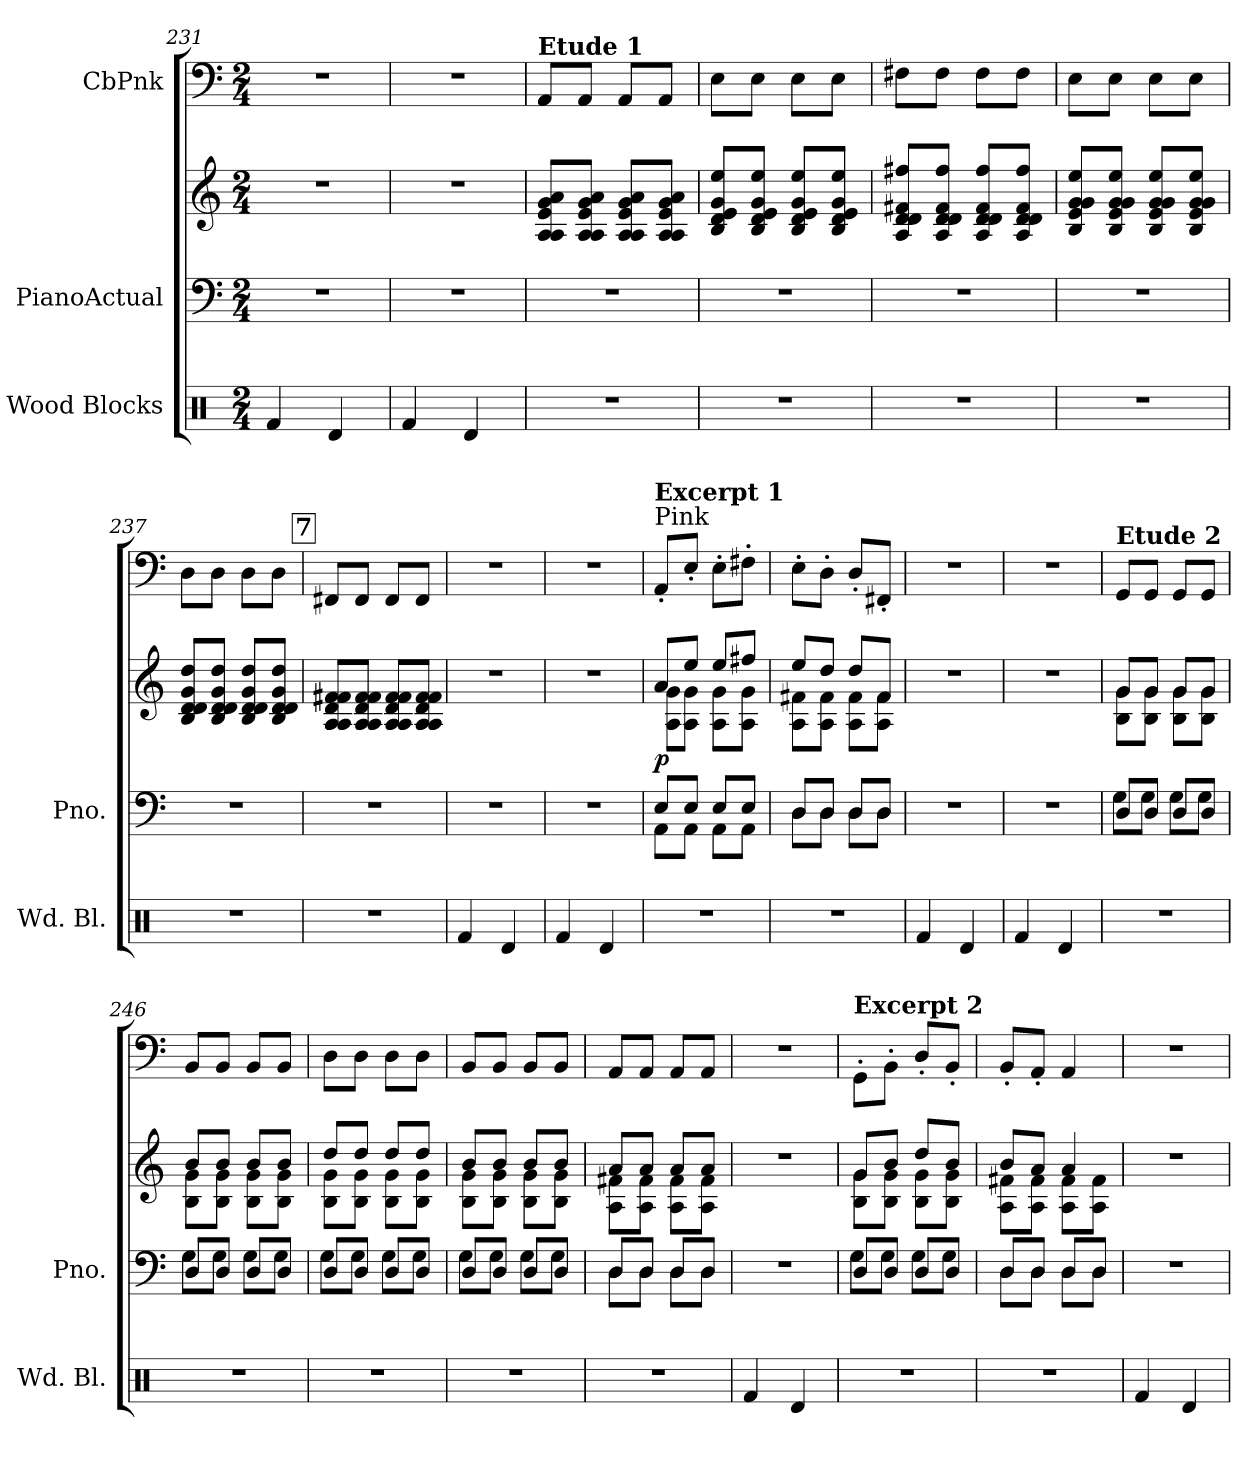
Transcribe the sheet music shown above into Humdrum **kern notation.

**kern	**kern	**kern	**dynam	**kern
*part3	*part2	*part2	*part2	*part1
*staff4	*staff3	*staff2	*staff2/3	*staff1
*I"Wood Blocks	*I"PianoActual	*	*	*I"CbPnk
*I'Wd. Bl.	*I'Pno.	*	*	*
*clefX	*clefF4	*clefG2	*	*clefF4
*k[]	*k[]	*k[]	*	*k[]
*M2/4	*M2/4	*M2/4	*	*M2/4
=231	=231	=231	=231	=231
4Rf/	2r	2r	.	2r
4Rd/	.	.	.	.
=232	=232	=232	=232	=232
4Rf/	2r	2r	.	2r
4Rd/	.	.	.	.
=233	=233	=233	=233	=233
!	!	!	!	!LO:TX:a:B:t=Etude 1
2r	2r	8A/ 8A/ 8e/ 8g/ 8a/L	.	8AA/L
.	.	8A/ 8A/ 8e/ 8g/ 8a/J	.	8AA/J
.	.	8A/ 8A/ 8e/ 8g/ 8a/L	.	8AA/L
.	.	8A/ 8A/ 8e/ 8g/ 8a/J	.	8AA/J
=234	=234	=234	=234	=234
2r	2r	8B/ 8d/ 8e/ 8g/ 8ee/L	.	8E\L
.	.	8B/ 8d/ 8e/ 8g/ 8ee/J	.	8E\J
.	.	8B/ 8d/ 8e/ 8g/ 8ee/L	.	8E\L
.	.	8B/ 8d/ 8e/ 8g/ 8ee/J	.	8E\J
=235	=235	=235	=235	=235
2r	2r	8A/ 8d/ 8d/ 8f#X/ 8ff#X/L	.	8F#X\L
.	.	8A/ 8d/ 8d/ 8f#/ 8ff#/J	.	8F#\J
.	.	8A/ 8d/ 8d/ 8f#/ 8ff#/L	.	8F#\L
.	.	8A/ 8d/ 8d/ 8f#/ 8ff#/J	.	8F#\J
=236	=236	=236	=236	=236
2r	2r	8B/ 8e/ 8g/ 8g/ 8ee/L	.	8E\L
.	.	8B/ 8e/ 8g/ 8g/ 8ee/J	.	8E\J
.	.	8B/ 8e/ 8g/ 8g/ 8ee/L	.	8E\L
.	.	8B/ 8e/ 8g/ 8g/ 8ee/J	.	8E\J
!!LO:LB:g=z
=237	=237	=237	=237	=237
2r	2r	8B/ 8d/ 8d/ 8g/ 8dd/L	.	8D\L
.	.	8B/ 8d/ 8d/ 8g/ 8dd/J	.	8D\J
.	.	8B/ 8d/ 8d/ 8g/ 8dd/L	.	8D\L
.	.	8B/ 8d/ 8d/ 8g/ 8dd/J	.	8D\J
!!LO:REH:place=s1:a:B:fs=9.9988:t=7
=238	=238	=238	=238	=238
2r	2r	8A/ 8A/ 8d/ 8f#X/ 8f#/L	.	8FF#X/L
.	.	8A/ 8A/ 8d/ 8f#/ 8f#/J	.	8FF#/J
.	.	8A/ 8A/ 8d/ 8f#/ 8f#/L	.	8FF#/L
.	.	8A/ 8A/ 8d/ 8f#/ 8f#/J	.	8FF#/J
=239	=239	=239	=239	=239
4Rf/	2r	2r	.	2r
4Rd/	.	.	.	.
=240	=240	=240	=240	=240
4Rf/	2r	2r	.	2r
4Rd/	.	.	.	.
=241	=241	=241	=241	=241
*	*^	*^	*	*
!	!	!	!	!	!	!LO:TX:a:t=Pink
!	!	!	!	!	!	!LO:TX:a:B:t=Excerpt 1
!	!	!	!	!	!LO:DY:b	!
2r	8E/L	8AA\L	8a/L	8A\ 8g\L	p	8AA'/L
.	8E/J	8AA\J	8ee/J	8A\ 8g\J	.	8E'/J
.	8E/L	8AA\L	8ee/L	8A\ 8g\L	.	8E'\L
.	8E/J	8AA\J	8ff#X/J	8A\ 8g\J	.	8F#X'\J
=242	=242	=242	=242	=242	=242	=242
2r	8D/L	8D\L	8ee/L	8A\ 8f#X\L	.	8E'\L
.	8D/J	8D\J	8dd/J	8A\ 8f#\J	.	8D'\J
.	8D/L	8D\L	8dd/L	8A\ 8f#\L	.	8D'/L
.	8D/J	8D\J	8f#/J	8A\ 8f#\J	.	8FF#X'/J
*	*v	*v	*	*	*	*
*	*	*v	*v	*	*
=243	=243	=243	=243	=243
4Rf/	2r	2r	.	2r
4Rd/	.	.	.	.
=244	=244	=244	=244	=244
4Rf/	2r	2r	.	2r
4Rd/	.	.	.	.
!!LO:LB:g=z
=245	=245	=245	=245	=245
*	*^	*^	*	*
!	!	!	!	!	!	!LO:TX:a:B:t=Etude 2
2r	8D/L	8G\L	8g/L	8B\ 8g\L	.	8GG/L
.	8D/J	8G\J	8g/J	8B\ 8g\J	.	8GG/J
.	8D/L	8G\L	8g/L	8B\ 8g\L	.	8GG/L
.	8D/J	8G\J	8g/J	8B\ 8g\J	.	8GG/J
=246	=246	=246	=246	=246	=246	=246
2r	8D/L	8G\L	8b/L	8B\ 8g\L	.	8BB/L
.	8D/J	8G\J	8b/J	8B\ 8g\J	.	8BB/J
.	8D/L	8G\L	8b/L	8B\ 8g\L	.	8BB/L
.	8D/J	8G\J	8b/J	8B\ 8g\J	.	8BB/J
=247	=247	=247	=247	=247	=247	=247
2r	8D/L	8G\L	8dd/L	8B\ 8g\L	.	8D\L
.	8D/J	8G\J	8dd/J	8B\ 8g\J	.	8D\J
.	8D/L	8G\L	8dd/L	8B\ 8g\L	.	8D\L
.	8D/J	8G\J	8dd/J	8B\ 8g\J	.	8D\J
=248	=248	=248	=248	=248	=248	=248
2r	8D/L	8G\L	8b/L	8B\ 8g\L	.	8BB/L
.	8D/J	8G\J	8b/J	8B\ 8g\J	.	8BB/J
.	8D/L	8G\L	8b/L	8B\ 8g\L	.	8BB/L
.	8D/J	8G\J	8b/J	8B\ 8g\J	.	8BB/J
=249	=249	=249	=249	=249	=249	=249
2r	8D/L	8D\L	8a/L	8A\ 8f#X\L	.	8AA/L
.	8D/J	8D\J	8a/J	8A\ 8f#\J	.	8AA/J
.	8D/L	8D\L	8a/L	8A\ 8f#\L	.	8AA/L
.	8D/J	8D\J	8a/J	8A\ 8f#\J	.	8AA/J
*	*v	*v	*	*	*	*
*	*	*v	*v	*	*
=250	=250	=250	=250	=250
4Rf/	2r	2r	.	2r
4Rd/	.	.	.	.
=251	=251	=251	=251	=251
*	*^	*^	*	*
!	!	!	!	!	!	!LO:TX:a:B:t=Excerpt 2
2r	8D/L	8G\L	8g/L	8B\ 8g\L	.	8GG'\L
.	8D/J	8G\J	8b/J	8B\ 8g\J	.	8BB'\J
.	8D/L	8G\L	8dd/L	8B\ 8g\L	.	8D'/L
.	8D/J	8G\J	8b/J	8B\ 8g\J	.	8BB'/J
!!LO:LB:g=z
=252	=252	=252	=252	=252	=252	=252
2r	8D/L	8D\L	8b/L	8A\ 8f#X\L	.	8BB'/L
.	8D/J	8D\J	8a/J	8A\ 8f#\J	.	8AA'/J
.	8D/L	8D\L	4a/	8A\ 8f#\L	.	4AA/
.	8D/J	8D\J	.	8A\ 8f#\J	.	.
*	*v	*v	*	*	*	*
*	*	*v	*v	*	*
=253	=253	=253	=253	=253
4Rf/	2r	2r	.	2r
4Rd/	.	.	.	.
=	=	=	=	=
*-	*-	*-	*-	*-
